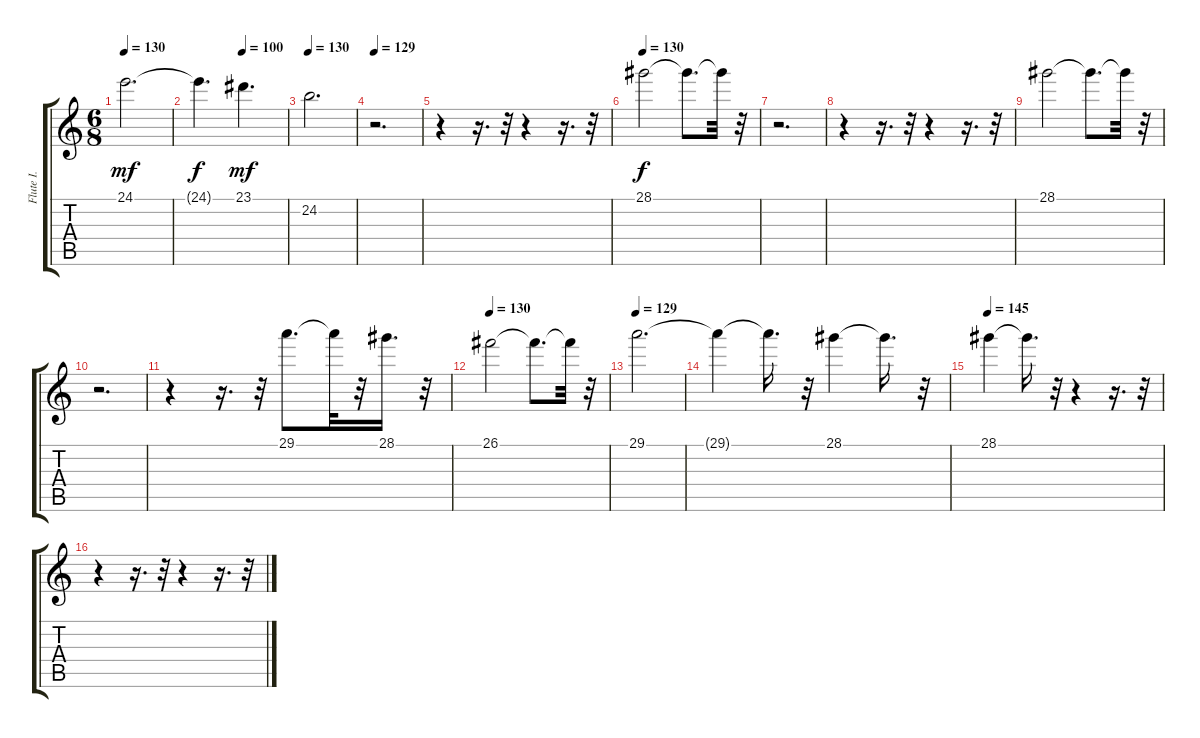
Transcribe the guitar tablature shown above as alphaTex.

\track ("Flute I." "Flute I.") {instrument flute}
\staff {score tabs}
\tuning (E4 B3 G3 D3 A2 E2) {hide}
\ts (6 8)
\tempo 130
\clef g2
\ks c
24.1.2{d dy mf} |
\tempo (100 0.5)
24.1{t}.4{d dy f} 23.1.4{d dy mf} |
\tempo 130
24.2.2{d} |
\tempo 129
r.2{d} |
r.4 r.16{d} r.32 r.4 r.16{d} r.32 |
\tempo 130
28.1.2{dy f} 28.1{t}.8{d} 28.1{t}.32 r.32 |
r.2{d} |
r.4 r.16{d} r.32 r.4 r.16{d} r.32 |
28.1.2 28.1{t}.8{d} 28.1{t}.32 r.32 |
r.2{d} |
r.4 r.16{d} r.32 29.1.8{d} 29.1{t}.32 r.32 28.1.16{d} r.32 |
\tempo 130
26.1.2 26.1{t}.8{d} 26.1{t}.32 r.32 |
\tempo 129
29.1.2{d} |
29.1{t}.4 29.1{t}.16{d} r.32 28.1.4 28.1{t}.16{d} r.32 |
\tempo 145
28.1.4 28.1{t}.16{d} r.32 r.4 r.16{d} r.32 |
r.4 r.16{d} r.32 r.4 r.16{d} r.32
